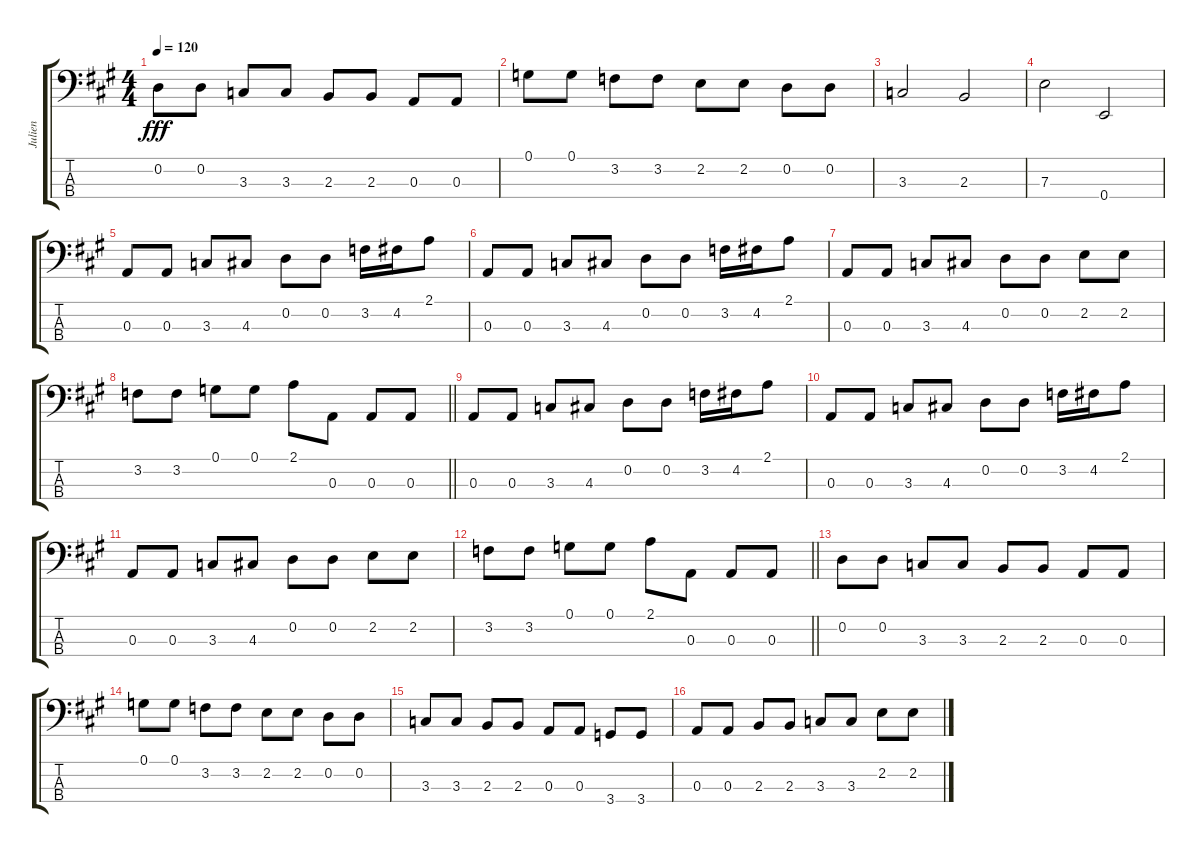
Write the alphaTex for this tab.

\track ("Julien" "Julien") {instrument acousticbass}
\staff {score tabs}
\tuning (G2 D2 A1 E1) {hide}
\ts (4 4)
\tempo 120
\clef f4
\ks a
0.2.8{dy fff} 0.2.8 3.3.8 3.3.8 2.3.8 2.3.8 0.3.8 0.3.8 |
0.1.8 0.1.8 3.2.8 3.2.8 2.2.8 2.2.8 0.2.8 0.2.8 |
3.3.2 2.3.2 |
7.3.2 0.4.2 |
0.3.8 0.3.8 3.3.8 4.3.8 0.2.8 0.2.8 3.2.16 4.2.16 2.1.8 |
0.3.8 0.3.8 3.3.8 4.3.8 0.2.8 0.2.8 3.2.16 4.2.16 2.1.8 |
0.3.8 0.3.8 3.3.8 4.3.8 0.2.8 0.2.8 2.2.8 2.2.8 |
\barLineRight lightlight
3.2.8 3.2.8 0.1.8 0.1.8 2.1.8 0.3.8 0.3.8 0.3.8 |
0.3.8 0.3.8 3.3.8 4.3.8 0.2.8 0.2.8 3.2.16 4.2.16 2.1.8 |
0.3.8 0.3.8 3.3.8 4.3.8 0.2.8 0.2.8 3.2.16 4.2.16 2.1.8 |
0.3.8 0.3.8 3.3.8 4.3.8 0.2.8 0.2.8 2.2.8 2.2.8 |
\barLineRight lightlight
3.2.8 3.2.8 0.1.8 0.1.8 2.1.8 0.3.8 0.3.8 0.3.8 |
0.2.8 0.2.8 3.3.8 3.3.8 2.3.8 2.3.8 0.3.8 0.3.8 |
0.1.8 0.1.8 3.2.8 3.2.8 2.2.8 2.2.8 0.2.8 0.2.8 |
3.3.8 3.3.8 2.3.8 2.3.8 0.3.8 0.3.8 3.4.8 3.4.8 |
0.3.8 0.3.8 2.3.8 2.3.8 3.3.8 3.3.8 2.2.8 2.2.8
